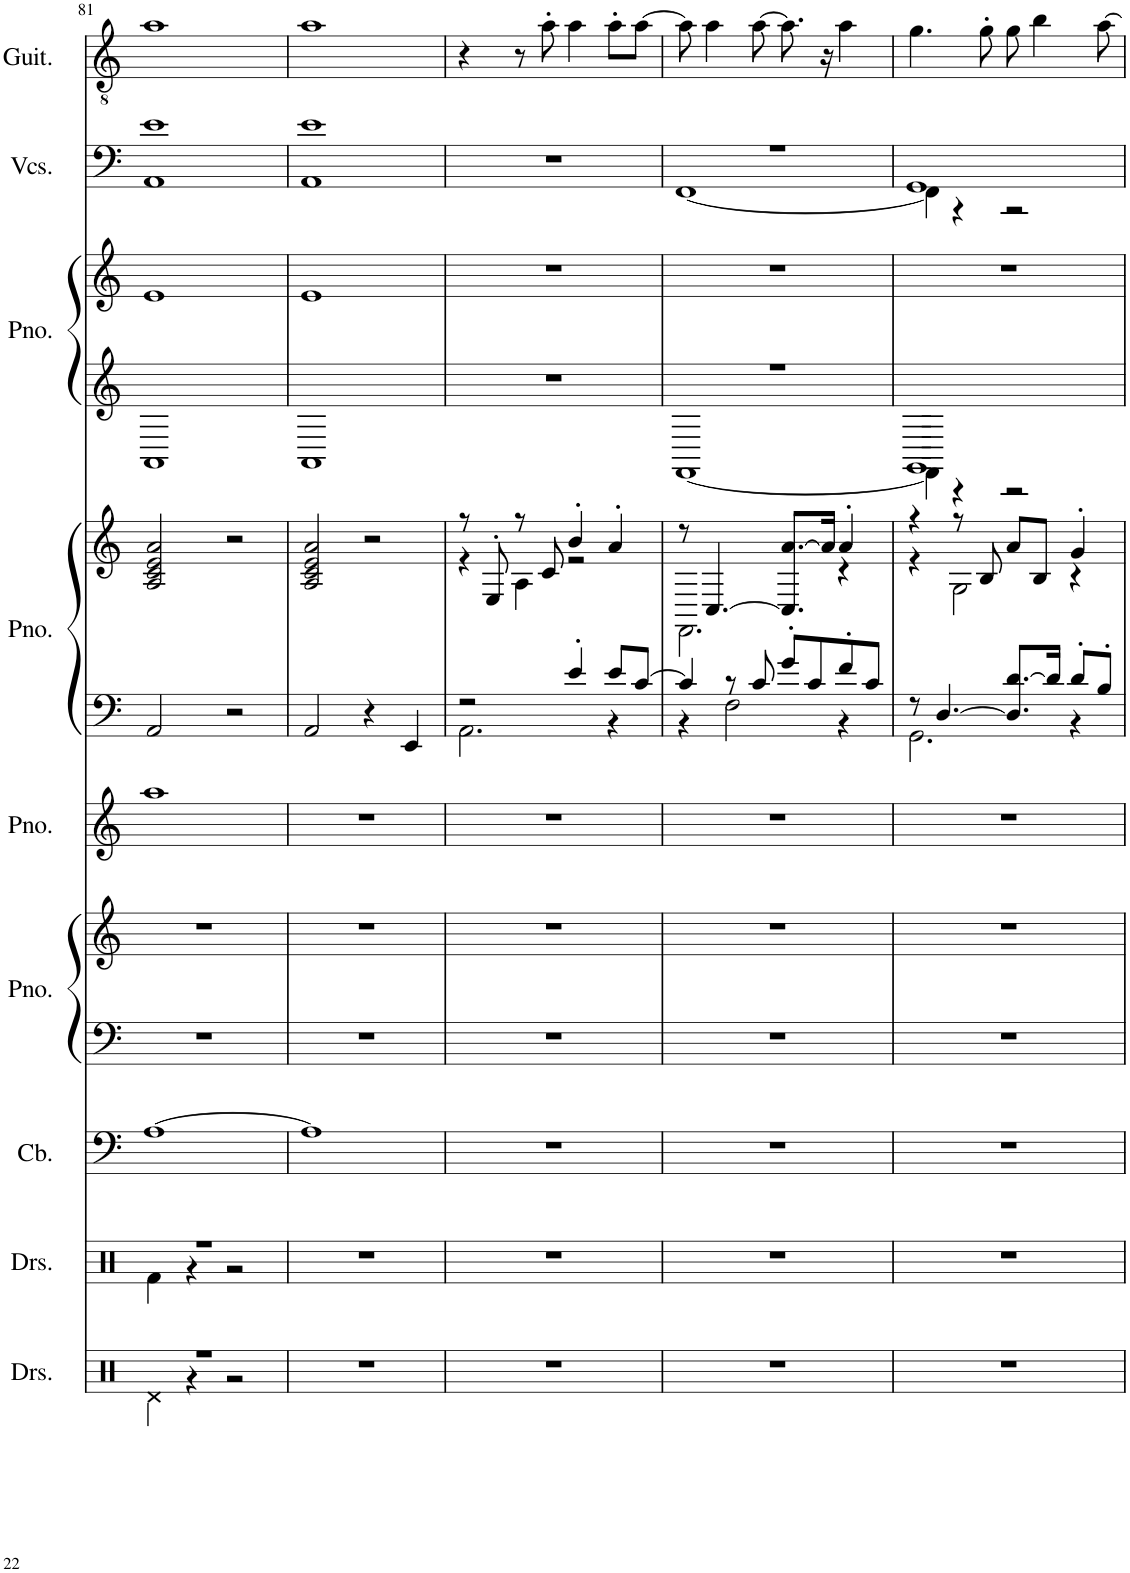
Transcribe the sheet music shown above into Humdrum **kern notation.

**kern	**kern	**kern	**kern	**kern	**kern	**kern	**kern	**kern	**kern	**kern	**kern
*part9	*part8	*part7	*part6	*part6	*part5	*part4	*part4	*part3	*part3	*part2	*part1
*staff12	*staff11	*staff10	*staff9	*staff8	*staff7	*staff6	*staff5	*staff4	*staff3	*staff2	*staff1
*I"Drumset	*I"Drumset	*I"Contrabass	*I"Piano	*	*I"Piano	*I"Piano	*	*I"Piano	*	*I"Violoncellos	*I"Classical Guitar
*I'Drs.	*I'Drs.	*I'Cb.	*I'Pno.	*	*I'Pno.	*I'Pno.	*	*I'Pno.	*	*I'Vcs.	*I'Guit.
!!LO:PB:g=z
*clefX	*clefX	*clefF4	*clefF4	*clefG2	*clefG2	*clefF4	*clefG2	*clefG2	*clefG2	*clefF4	*clefGv2
*	*	*Trd7c12	*	*	*	*	*	*	*	*	*
*k[]	*k[]	*k[]	*k[]	*k[]	*k[]	*k[]	*k[]	*k[]	*k[]	*k[]	*k[]
*M4/4	*M4/4	*M4/4	*M4/4	*M4/4	*M4/4	*M4/4	*M4/4	*M4/4	*M4/4	*M4/4	*M4/4
=81	=81	=81	=81	=81	=81	=81	=81	=81	=81	=81	=81
*^	*^	*	*	*	*	*	*	*	*	*	*
1r	4Rd\	1r	4Rf\	[1A	1r	1r	1aa	2AA/	2A/ 2c/ 2e/ 2a/	1AA	1e	1AA 1e	1a
.	4r	.	4r	.	.	.	.	.	.	.	.	.	.
.	2r	.	2r	.	.	.	.	2r	2r	.	.	.	.
*v	*v	*	*	*	*	*	*	*	*	*	*	*	*
*	*v	*v	*	*	*	*	*	*	*	*	*	*
=82	=82	=82	=82	=82	=82	=82	=82	=82	=82	=82	=82
1r	1r	1A]	1r	1r	1r	2AA/	2A/ 2c/ 2e/ 2a/	1AA	1e	1AA 1e	1a
.	.	.	.	.	.	4r	2r	.	.	.	.
.	.	.	.	.	.	4EE/	.	.	.	.	.
=83	=83	=83	=83	=83	=83	=83	=83	=83	=83	=83	=83
*	*	*	*	*	*	*^	*^	*	*	*	*
1r	1r	1r	1r	1r	1r	2r	2.AA\	8r	4r	1r	1r	1r	4r
.	.	.	.	.	.	.	.	8E'/	.	.	.	.	.
.	.	.	.	.	.	.	.	8r	4A\	.	.	.	8r
.	.	.	.	.	.	.	.	8c/	.	.	.	.	8a'\
.	.	.	.	.	.	4e'/	.	4b'/	2r	.	.	.	4a\
.	.	.	.	.	.	8e/L	4r	4a'/	.	.	.	.	8a'\L
.	.	.	.	.	.	[8c/J	.	.	.	.	.	.	[8a\J
=84	=84	=84	=84	=84	=84	=84	=84	=84	=84	=84	=84	=84	=84
*	*	*	*	*	*	*	*	*	*	*^	*	*^	*
1r	1r	1r	1r	1r	1r	4c/]	4r	8r	2.FF\	1r	[1FF	1r	1r	[1FF	8a\]
.	.	.	.	.	.	.	.	[4.C/	.	.	.	.	.	.	4a\
.	.	.	.	.	.	8r	2F\	.	.	.	.	.	.	.	.
.	.	.	.	.	.	8c/	.	.	.	.	.	.	.	.	[8a\
.	.	.	.	.	.	8g'/L	.	8.C/] [8.a/L	.	.	.	.	.	.	8.a\]
.	.	.	.	.	.	8c/	.	.	.	.	.	.	.	.	.
.	.	.	.	.	.	.	.	16a/Jk]	.	.	.	.	.	.	16r
.	.	.	.	.	.	8f'/	4r	4a'/	4r	.	.	.	.	.	4a\
.	.	.	.	.	.	8c/J	.	.	.	.	.	.	.	.	.
=85	=85	=85	=85	=85	=85	=85	=85	=85	=85	=85	=85	=85	=85	=85	=85
1r	1r	1r	1r	1r	1r	8r	2.GG\	4r	4r	1GG	4FF\]	1r	1GG	4FF\]	4.g\
.	.	.	.	.	.	[4.D/	.	.	.	.	.	.	.	.	.
.	.	.	.	.	.	.	.	8r	2G\	.	4r	.	.	4r	.
.	.	.	.	.	.	.	.	8B/	.	.	.	.	.	.	8g'\
.	.	.	.	.	.	8.D/] [8.d/L	.	8a/L	.	.	2r	.	.	2r	8g\
.	.	.	.	.	.	.	.	8B/J	.	.	.	.	.	.	4b\
.	.	.	.	.	.	16d/Jk]	.	.	.	.	.	.	.	.	.
.	.	.	.	.	.	8d'/L	4r	4g'/	4r	.	.	.	.	.	.
.	.	.	.	.	.	8B'/J	.	.	.	.	.	.	.	.	[8a\
*	*	*	*	*	*	*v	*v	*	*	*v	*v	*	*v	*v	*
*	*	*	*	*	*	*	*v	*v	*	*	*	*
=	=	=	=	=	=	=	=	=	=	=	=
*-	*-	*-	*-	*-	*-	*-	*-	*-	*-	*-	*-
